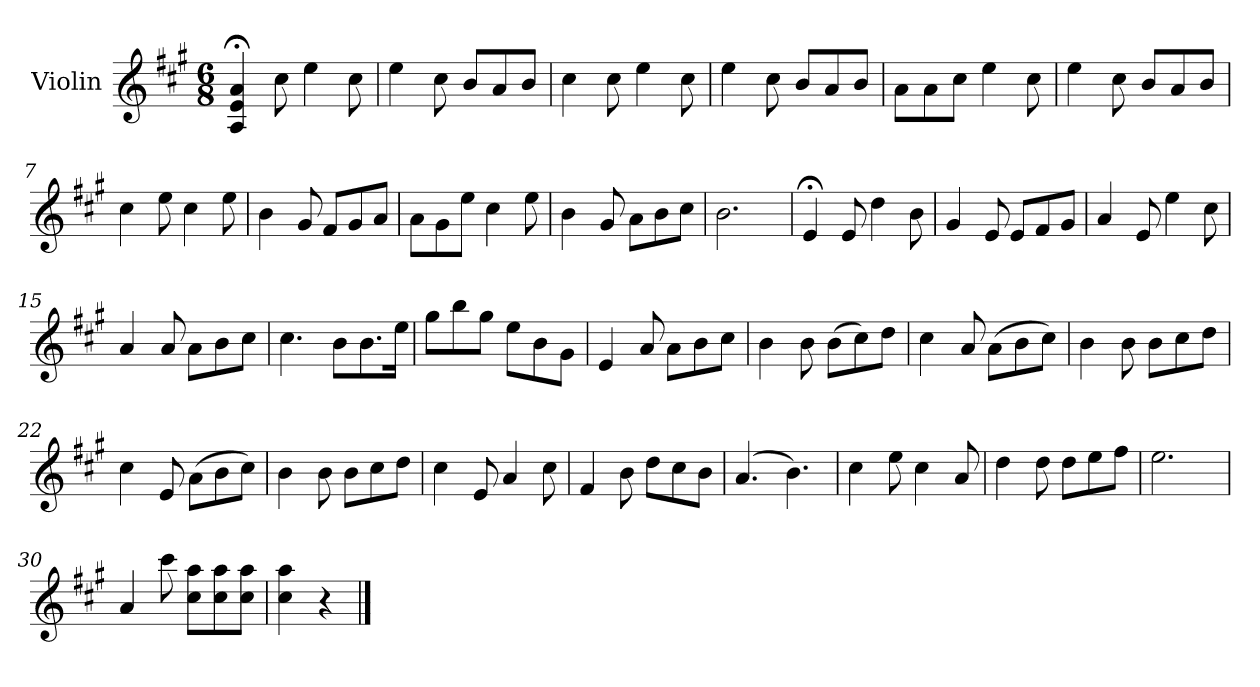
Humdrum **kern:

**kern
*part1
*staff1
*I"Violin
*I'Vln.
*clefG2
*k[f#c#g#]
*M6/8
=1
4A;</ 4e;</ 4a;</
8cc#\
4ee\
8cc#\
=2
4ee\
8cc#\
8b/L
8a/
8b/J
=3
4cc#\
8cc#\
4ee\
8cc#\
=4
4ee\
8cc#\
8b/L
8a/
8b/J
=5
8a\L
8a\
8cc#\J
4ee\
8cc#\
=6
4ee\
8cc#\
8b/L
8a/
8b/J
!!LO:LB:g=z
=7
4cc#\
8ee\
4cc#\
8ee\
=8
4b\
8g#/
8f#/L
8g#/
8a/J
=9
8a\L
8g#\
8ee\J
4cc#\
8ee\
=10
4b\
8g#/
8a\L
8b\
8cc#\J
=11
2.b\
=12
4e;</
8e/
4dd\
8b\
=13
4g#/
8e/
8e/L
8f#/
8g#/J
!!LO:LB:g=z
=14
4a/
8e/
4ee\
8cc#\
=15
4a/
8a/
8a\L
8b\
8cc#\J
=16
4.cc#\
8b\L
8.b\
16ee\Jk
=17
8gg#\L
8bb\
8gg#\J
8ee\L
8b\
8g#\J
=18
4e/
8a/
8a\L
8b\
8cc#\J
=19
4b\
8b\
(>8b\L
8cc#\)
8dd\J
!!LO:LB:g=z
=20
4cc#\
8a/
(>8a\L
8b\
8cc#\J)
=21
4b\
8b\
8b\L
8cc#\
8dd\J
=22
4cc#\
8e/
(>8a\L
8b\
8cc#\J)
=23
4b\
8b\
8b\L
8cc#\
8dd\J
=24
4cc#\
8e/
4a/
8cc#\
=25
4f#/
8b\
8dd\L
8cc#\
8b\J
=26
(>4.a/
4.b\)
!!LO:LB:g=z
=27
4cc#\
8ee\
4cc#\
8a/
=28
4dd\
8dd\
8dd\L
8ee\
8ff#\J
=29
2.ee\
=30
4a/
8ccc#\
8cc#\ 8aa\L
8cc#\ 8aa\
8cc#\ 8aa\J
=31
4cc#\ 4aa\
4r
==
*-
